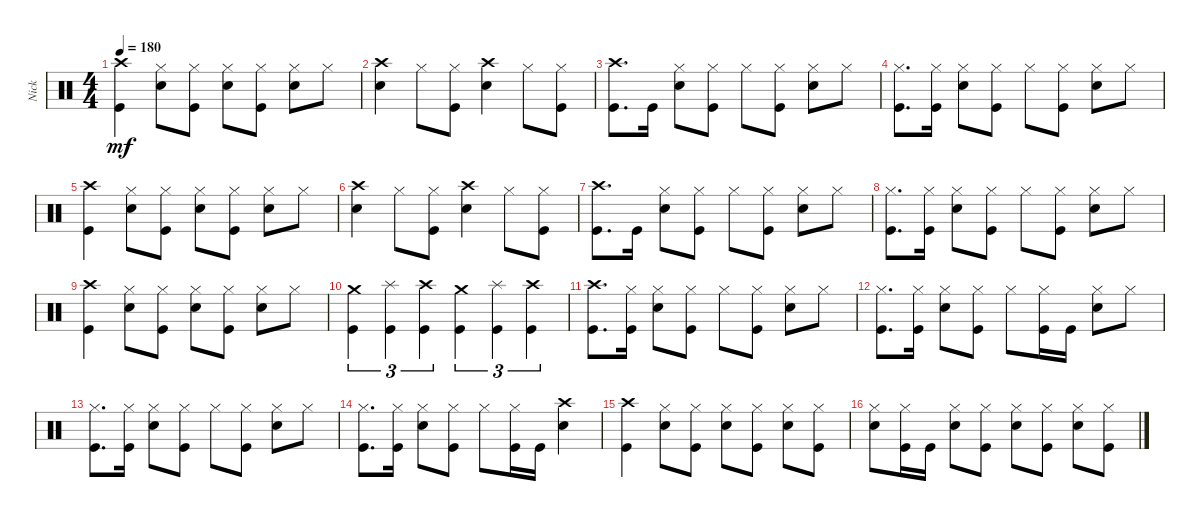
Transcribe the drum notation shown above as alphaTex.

\track ("Nick" "Nick") {instrument percussion}
\staff {score}
\articulation defaults
\ts (4 4)
\tempo 180
\clef neutral
\ks c
("Crash high (hit)" "Kick (hit)").4{dy mf} ("Hi-Hat (closed)" "Snare (hit) 2").8 ("Kick (hit)" "Hi-Hat (closed)").8 ("Hi-Hat (closed)" "Snare (hit) 2").8 ("Kick (hit)" "Hi-Hat (closed)").8 ("Hi-Hat (closed)" "Snare (hit) 2").8 "Hi-Hat (closed)".8 |
("Crash high (hit)" "Snare (hit) 2").4 "Hi-Hat (closed)".8 ("Kick (hit)" "Hi-Hat (closed)").8 ("Crash high (hit)" "Snare (hit) 2").4 "Hi-Hat (closed)".8 ("Kick (hit)" "Hi-Hat (closed)").8 |
("Kick (hit)" "Crash high (hit)").8{d} "Kick (hit)".16 ("Hi-Hat (closed)" "Snare (hit) 2").8 ("Kick (hit)" "Hi-Hat (closed)").8 "Hi-Hat (closed)".8 ("Kick (hit)" "Hi-Hat (closed)").8 ("Hi-Hat (closed)" "Snare (hit) 2").8 "Hi-Hat (closed)".8 |
("Kick (hit)" "Hi-Hat (closed)").8{d} ("Kick (hit)" "Hi-Hat (closed)").16 ("Hi-Hat (closed)" "Snare (hit) 2").8 ("Kick (hit)" "Hi-Hat (closed)").8 "Hi-Hat (closed)".8 ("Kick (hit)" "Hi-Hat (closed)").8 ("Hi-Hat (closed)" "Snare (hit) 2").8 "Hi-Hat (closed)".8 |
("Crash high (hit)" "Kick (hit)").4 ("Hi-Hat (closed)" "Snare (hit) 2").8 ("Kick (hit)" "Hi-Hat (closed)").8 ("Hi-Hat (closed)" "Snare (hit) 2").8 ("Kick (hit)" "Hi-Hat (closed)").8 ("Hi-Hat (closed)" "Snare (hit) 2").8 "Hi-Hat (closed)".8 |
("Crash high (hit)" "Snare (hit) 2").4 "Hi-Hat (closed)".8 ("Kick (hit)" "Hi-Hat (closed)").8 ("Crash high (hit)" "Snare (hit) 2").4 "Hi-Hat (closed)".8 ("Kick (hit)" "Hi-Hat (closed)").8 |
("Kick (hit)" "Crash high (hit)").8{d} "Kick (hit)".16 ("Hi-Hat (closed)" "Snare (hit) 2").8 ("Kick (hit)" "Hi-Hat (closed)").8 "Hi-Hat (closed)".8 ("Kick (hit)" "Hi-Hat (closed)").8 ("Hi-Hat (closed)" "Snare (hit) 2").8 "Hi-Hat (closed)".8 |
("Kick (hit)" "Hi-Hat (closed)").8{d} ("Kick (hit)" "Hi-Hat (closed)").16 ("Hi-Hat (closed)" "Snare (hit) 2").8 ("Kick (hit)" "Hi-Hat (closed)").8 "Hi-Hat (closed)".8 ("Kick (hit)" "Hi-Hat (closed)").8 ("Hi-Hat (closed)" "Snare (hit) 2").8 "Hi-Hat (closed)".8 |
("Kick (hit)" "Crash high (hit)").4 ("Hi-Hat (closed)" "Snare (hit) 2").8 ("Kick (hit)" "Hi-Hat (closed)").8 ("Hi-Hat (closed)" "Snare (hit) 2").8 ("Kick (hit)" "Hi-Hat (closed)").8 ("Hi-Hat (closed)" "Snare (hit) 2").8 "Hi-Hat (closed)".8 |
("Kick (hit)" "Crash medium (hit)").4{tu (3 2)} ("Kick (hit)" "Splash (hit)").4{tu (3 2)} ("Kick (hit)" "Crash high (hit)").4{tu (3 2)} ("Kick (hit)" "Crash medium (hit)").4{tu (3 2)} ("Kick (hit)" "Splash (hit)").4{tu (3 2)} ("Kick (hit)" "Crash high (hit)").4{tu (3 2)} |
("Kick (hit)" "Crash high (hit)").8{d} ("Kick (hit)" "Hi-Hat (closed)").16 ("Hi-Hat (closed)" "Snare (hit) 2").8 ("Kick (hit)" "Hi-Hat (closed)").8 "Hi-Hat (closed)".8 ("Kick (hit)" "Hi-Hat (closed)").8 ("Hi-Hat (closed)" "Snare (hit) 2").8 "Hi-Hat (closed)".8 |
("Kick (hit)" "Hi-Hat (closed)").8{d} ("Kick (hit)" "Hi-Hat (closed)").16 ("Hi-Hat (closed)" "Snare (hit) 2").8 ("Kick (hit)" "Hi-Hat (closed)").8 "Hi-Hat (closed)".8 ("Kick (hit)" "Hi-Hat (closed)").16 "Kick (hit)".16 ("Hi-Hat (closed)" "Snare (hit) 2").8 "Hi-Hat (closed)".8 |
("Kick (hit)" "Hi-Hat (closed)").8{d} ("Kick (hit)" "Hi-Hat (closed)").16 ("Hi-Hat (closed)" "Snare (hit) 2").8 ("Kick (hit)" "Hi-Hat (closed)").8 "Hi-Hat (closed)".8 ("Kick (hit)" "Hi-Hat (closed)").8 ("Hi-Hat (closed)" "Snare (hit) 2").8 "Hi-Hat (closed)".8 |
("Kick (hit)" "Hi-Hat (closed)").8{d} ("Kick (hit)" "Hi-Hat (closed)").16 ("Hi-Hat (closed)" "Snare (hit) 2").8 ("Kick (hit)" "Hi-Hat (closed)").8 "Hi-Hat (closed)".8 ("Kick (hit)" "Hi-Hat (closed)").16 "Kick (hit)".16 ("Crash high (hit)" "Snare (hit) 2").4 |
("Kick (hit)" "Crash high (hit)").4 ("Hi-Hat (closed)" "Snare (hit) 2").8 ("Kick (hit)" "Hi-Hat (closed)").8 ("Hi-Hat (closed)" "Snare (hit) 2").8 ("Kick (hit)" "Hi-Hat (closed)").8 ("Hi-Hat (closed)" "Snare (hit) 2").8 ("Kick (hit)" "Hi-Hat (closed)").8 |
("Hi-Hat (closed)" "Snare (hit) 2").8 ("Kick (hit)" "Hi-Hat (closed)").16 "Kick (hit)".16 ("Hi-Hat (closed)" "Snare (hit) 2").8 ("Kick (hit)" "Hi-Hat (closed)").8 ("Hi-Hat (closed)" "Snare (hit) 2").8 ("Kick (hit)" "Hi-Hat (closed)").8 ("Hi-Hat (closed)" "Snare (hit) 2").8 ("Kick (hit)" "Hi-Hat (closed)").8
